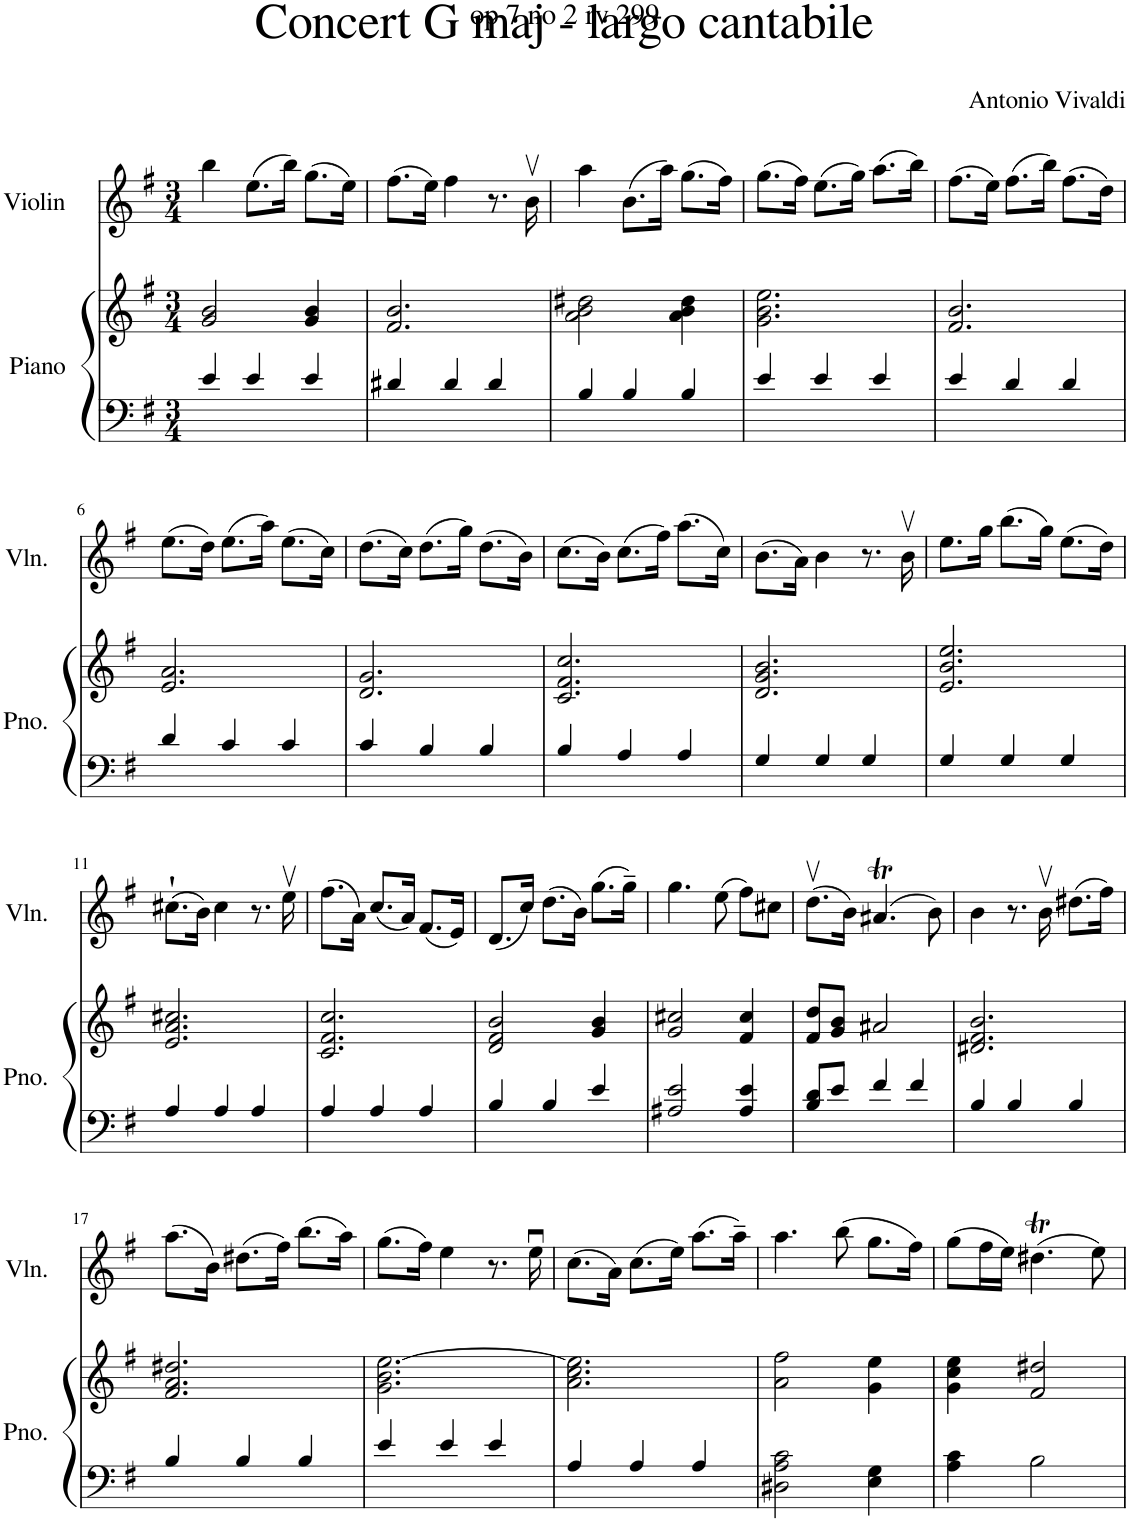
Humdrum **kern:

**kern	**kern	**kern
*part2	*part2	*part1
*staff3	*staff2	*staff1
*I"Piano	*	*I"Violin
*I'Pno.	*	*I'Vln.
*clefF4	*clefG2	*clefG2
*k[f#]	*k[f#]	*k[f#]
*M3/4	*M3/4	*M3/4
=1	=1	=1
4e/	2g/ 2b/	4bb\
4e/	.	(8.ee\L
.	.	16bb\Jk)
4e/	4g/ 4b/	(8.gg\L
.	.	16ee\Jk)
=2	=2	=2
4d#X/	2.f#/ 2.b/	(8.ff#\L
.	.	16ee\Jk)
4d#/	.	4ff#\
4d#/	.	8.r
.	.	16bv\
=3	=3	=3
4B/	2a\ 2b\ 2dd#X\	4aa\
4B/	.	(8.b\L
.	.	16aa\Jk)
4B/	4a\ 4b\ 4dd#\	(8.gg\L
.	.	16ff#\Jk)
=4	=4	=4
4e/	2.g\ 2.b\ 2.ee\	(8.gg\L
.	.	16ff#\Jk)
4e/	.	(8.ee\L
.	.	16gg\Jk)
4e/	.	(8.aa\L
.	.	16bb\Jk)
=5	=5	=5
4e/	2.f#/ 2.b/	(8.ff#\L
.	.	16ee\Jk)
4d/	.	(8.ff#\L
.	.	16bb\Jk)
4d/	.	(8.ff#\L
.	.	16dd\Jk)
!!LO:LB:g=z
=6	=6	=6
4d/	2.e/ 2.a/	(8.ee\L
.	.	16dd\Jk)
4c/	.	(8.ee\L
.	.	16aa\Jk)
4c/	.	(8.ee\L
.	.	16cc\Jk)
=7	=7	=7
4c/	2.d/ 2.g/	(8.dd\L
.	.	16cc\Jk)
4B/	.	(8.dd\L
.	.	16gg\Jk)
4B/	.	(8.dd\L
.	.	16b\Jk)
=8	=8	=8
4B/	2.c/ 2.f#/ 2.cc/	(8.cc\L
.	.	16b\Jk)
4A/	.	(8.cc\L
.	.	16ff#\Jk)
4A/	.	(8.aa\L
.	.	16cc\Jk)
=9	=9	=9
4G/	2.d/ 2.g/ 2.b/	(8.b\L
.	.	16a\Jk)
4G/	.	4b\
4G/	.	8.r
.	.	16bv\
=10	=10	=10
4G/	2.e/ 2.b/ 2.ee/	8.ee\L
.	.	16gg\Jk
4G/	.	(8.bb\L
.	.	16gg\Jk)
4G/	.	(8.ee\L
.	.	16dd\Jk)
!!LO:LB:g=z
=11	=11	=11
4A/	2.e/ 2.a/ 2.cc#X/	(8.cc#X`\L
.	.	16b\Jk)
4A/	.	4cc#\
4A/	.	8.r
.	.	16eev\
=12	=12	=12
4A/	2.c/ 2.f#/ 2.cc/	(8.ff#\L
.	.	16a\Jk)
4A/	.	(8.cc/L
.	.	16a/Jk)
4A/	.	(8.f#/L
.	.	16e/Jk)
=13	=13	=13
4B/	2d/ 2f#/ 2b/	(8.d/L
.	.	16cc/Jk)
4B/	.	(8.dd\L
.	.	16b\Jk)
4e/	4g/ 4b/	(8.gg\L
.	.	16gg~\Jk)
=14	=14	=14
2A#X/ 2e/	2g/ 2cc#X/	4.gg\
.	.	(8ee\
4A#/ 4e/	4f#/ 4cc#/	8ff#\L)
.	.	8cc#X\J
=15	=15	=15
8B/ 8d/L	8f#/ 8dd/L	(8.ddv\L
8e/J	8g/ 8b/J	.
.	.	16b\Jk)
4f#/	2a#X/	(4.a#Xt/
4f#/	.	.
.	.	8b\)
=16	=16	=16
4B/	2.d#X/ 2.f#/ 2.b/	4b\
4B/	.	8.r
.	.	16bv\
4B/	.	(8.dd#X\L
.	.	16ff#\Jk)
!!LO:LB:g=z
=17	=17	=17
4B/	2.f#/ 2.a/ 2.dd#X/	(8.aa\L
.	.	16b\Jk)
4B/	.	(8.dd#X\L
.	.	16ff#\Jk)
4B/	.	(8.bb\L
.	.	16aa\Jk)
=18	=18	=18
4e/	2.g\ 2.b\ [2.ee\	(8.gg\L
.	.	16ff#\Jk)
4e/	.	4ee\
4e/	.	8.r
.	.	16eeu\
=19	=19	=19
4A/	2.a\ 2.cc\ 2.ee\]	(8.cc\L
.	.	16a\Jk)
4A/	.	(8.cc\L
.	.	16ee\Jk)
4A/	.	(8.aa\L
.	.	16aa~\Jk)
=20	=20	=20
2D#X\ 2A\ 2c\	2a\ 2ff#\	4.aa\
.	.	(8bb\
4E\ 4G\	4g\ 4ee\	8.gg\L
.	.	16ff#\Jk)
=21	=21	=21
4A\ 4c\	4g\ 4cc\ 4ee\	(8gg\L
.	.	16ff#\L
.	.	16ee\JJ)
2B\	2f#/ 2dd#X/	(4.dd#Xt\
.	.	8ee\)
=	=	=
*-	*-	*-
